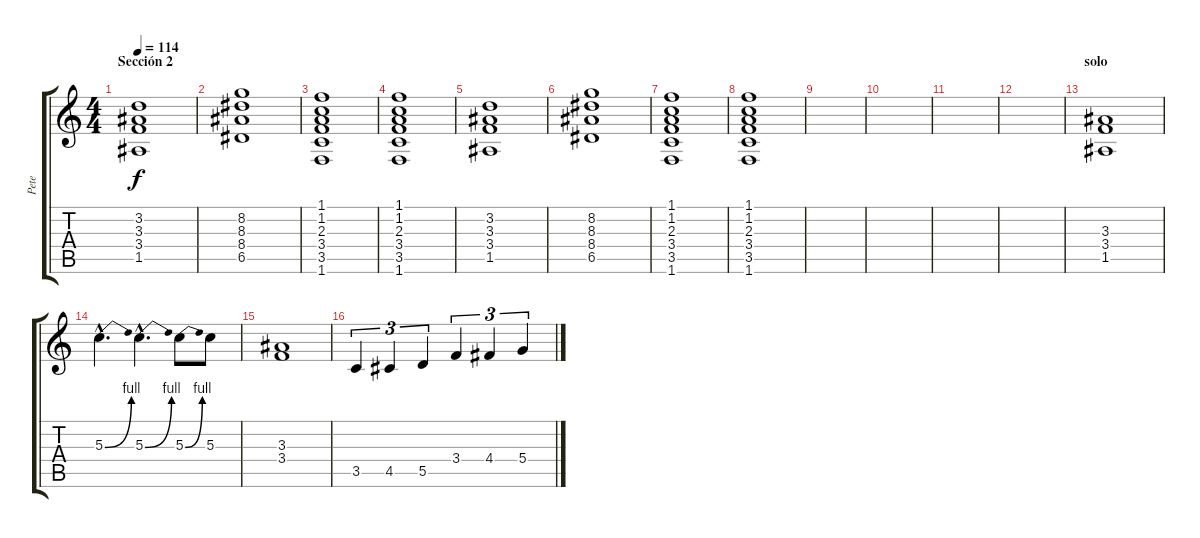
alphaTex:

\track ("Pete" "Pete") {instrument overdrivenguitar}
\staff {score tabs}
\tuning (E4 B3 G3 D3 A2 E2) {hide}
\ts (4 4)
\section ("" "Sección 2")
\tempo 114
\clef g2
\ks c
(3.2 3.3 3.4 1.5).1{dy f} |
(8.2 8.3 8.4 6.5).1 |
(1.1 1.2 2.3 3.4 3.5 1.6).1 |
(1.1 1.2 2.3 3.4 3.5 1.6).1 |
(3.2 3.3 3.4 1.5).1 |
(8.2 8.3 8.4 6.5).1 |
(1.1 1.2 2.3 3.4 3.5 1.6).1 |
(1.1 1.2 2.3 3.4 3.5 1.6).1 |
|
|
|
|
\section ("" "solo")
(3.3 3.4 1.5).1 |
5.3{be (bend 0 0 60 4) hac}.4{d} 5.3{be (bend 0 0 60 4) hac}.4{d} 5.3{be (bend 0 0 60 4)}.8 5.3.8 |
(3.3 3.4).1 |
3.5.4{tu (3 2)} 4.5.4{tu (3 2)} 5.5.4{tu (3 2)} 3.4.4{tu (3 2)} 4.4.4{tu (3 2)} 5.4.4{tu (3 2)}
